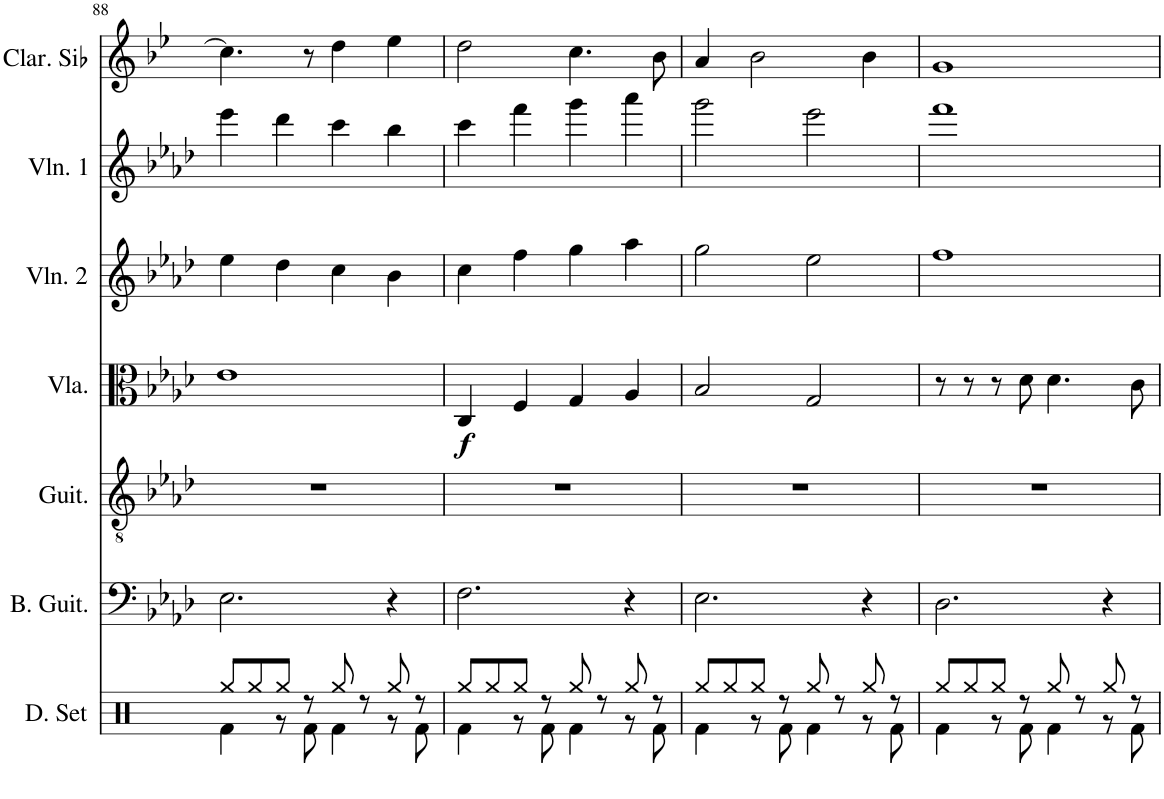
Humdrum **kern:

**kern	**kern	**kern	**kern	**dynam	**kern	**kern	**kern
*part7	*part6	*part5	*part4	*part4	*part3	*part2	*part1
*staff7	*staff6	*staff5	*staff4	*staff4	*staff3	*staff2	*staff1
*I"Drumset	*I"Bass Guitar	*I"Acoustic Guitar	*I"Viola	*	*I"Violin 2	*I"Violin 1	*I"Clarinette en Sib
*I'D. Set	*I'B. Guit.	*I'Guit.	*I'Vla.	*	*I'Vln. 2	*I'Vln. 1	*I'Clar. Sib
!!LO:PB:g=z
*clefX	*clefF4	*clefGv2	*clefC3	*	*clefG2	*clefG2	*clefG2
*	*Trd7c12	*	*	*	*	*	*Trd1c2
*k[]	*k[b-e-a-d-]	*k[b-e-a-d-]	*k[b-e-a-d-]	*	*k[b-e-a-d-]	*k[b-e-a-d-]	*k[b-e-]
*M4/4	*M4/4	*M4/4	*M4/4	*	*M4/4	*M4/4	*M4/4
=88	=88	=88	=88	=88	=88	=88	=88
*^	*	*	*	*	*	*	*
8Rgg/L	4Rf\	2.E-\	1r	1e-	.	4ee-\	4eee-\	4.cc\]
8Rgg/	.	.	.	.	.	.	.	.
8Rgg/J	8r	.	.	.	.	4dd-\	4ddd-\	.
8r	8Rf\	.	.	.	.	.	.	8r
8Rgg/	4Rf\	.	.	.	.	4cc\	4ccc\	4dd\
8r	.	.	.	.	.	.	.	.
8Rgg/	8r	4r	.	.	.	4b-\	4bb-\	4ee-\
8r	8Rf\	.	.	.	.	.	.	.
=89	=89	=89	=89	=89	=89	=89	=89	=89
!	!	!	!	!	!LO:DY:b	!	!	!
8Rgg/L	4Rf\	2.F\	1r	4C/	f	4cc\	4ccc\	2dd\
8Rgg/	.	.	.	.	.	.	.	.
8Rgg/J	8r	.	.	4F/	.	4ff\	4fff\	.
8r	8Rf\	.	.	.	.	.	.	.
8Rgg/	4Rf\	.	.	4G/	.	4gg\	4ggg\	4.cc\
8r	.	.	.	.	.	.	.	.
8Rgg/	8r	4r	.	4A-/	.	4aa-\	4aaa-\	.
8r	8Rf\	.	.	.	.	.	.	8b-\
=90	=90	=90	=90	=90	=90	=90	=90	=90
8Rgg/L	4Rf\	2.E-\	1r	2B-/	.	2gg\	2ggg\	4a/
8Rgg/	.	.	.	.	.	.	.	.
8Rgg/J	8r	.	.	.	.	.	.	2b-\
8r	8Rf\	.	.	.	.	.	.	.
8Rgg/	4Rf\	.	.	2G/	.	2ee-\	2eee-\	.
8r	.	.	.	.	.	.	.	.
8Rgg/	8r	4r	.	.	.	.	.	4b-\
8r	8Rf\	.	.	.	.	.	.	.
=91	=91	=91	=91	=91	=91	=91	=91	=91
8Rgg/L	4Rf\	2.D-\	1r	8r	.	1ff	1fff	1g
8Rgg/	.	.	.	8r	.	.	.	.
8Rgg/J	8r	.	.	8r	.	.	.	.
8r	8Rf\	.	.	8d-\	.	.	.	.
8Rgg/	4Rf\	.	.	4.d-\	.	.	.	.
8r	.	.	.	.	.	.	.	.
8Rgg/	8r	4r	.	.	.	.	.	.
8r	8Rf\	.	.	8c\	.	.	.	.
*v	*v	*	*	*	*	*	*	*
=	=	=	=	=	=	=	=
*-	*-	*-	*-	*-	*-	*-	*-
